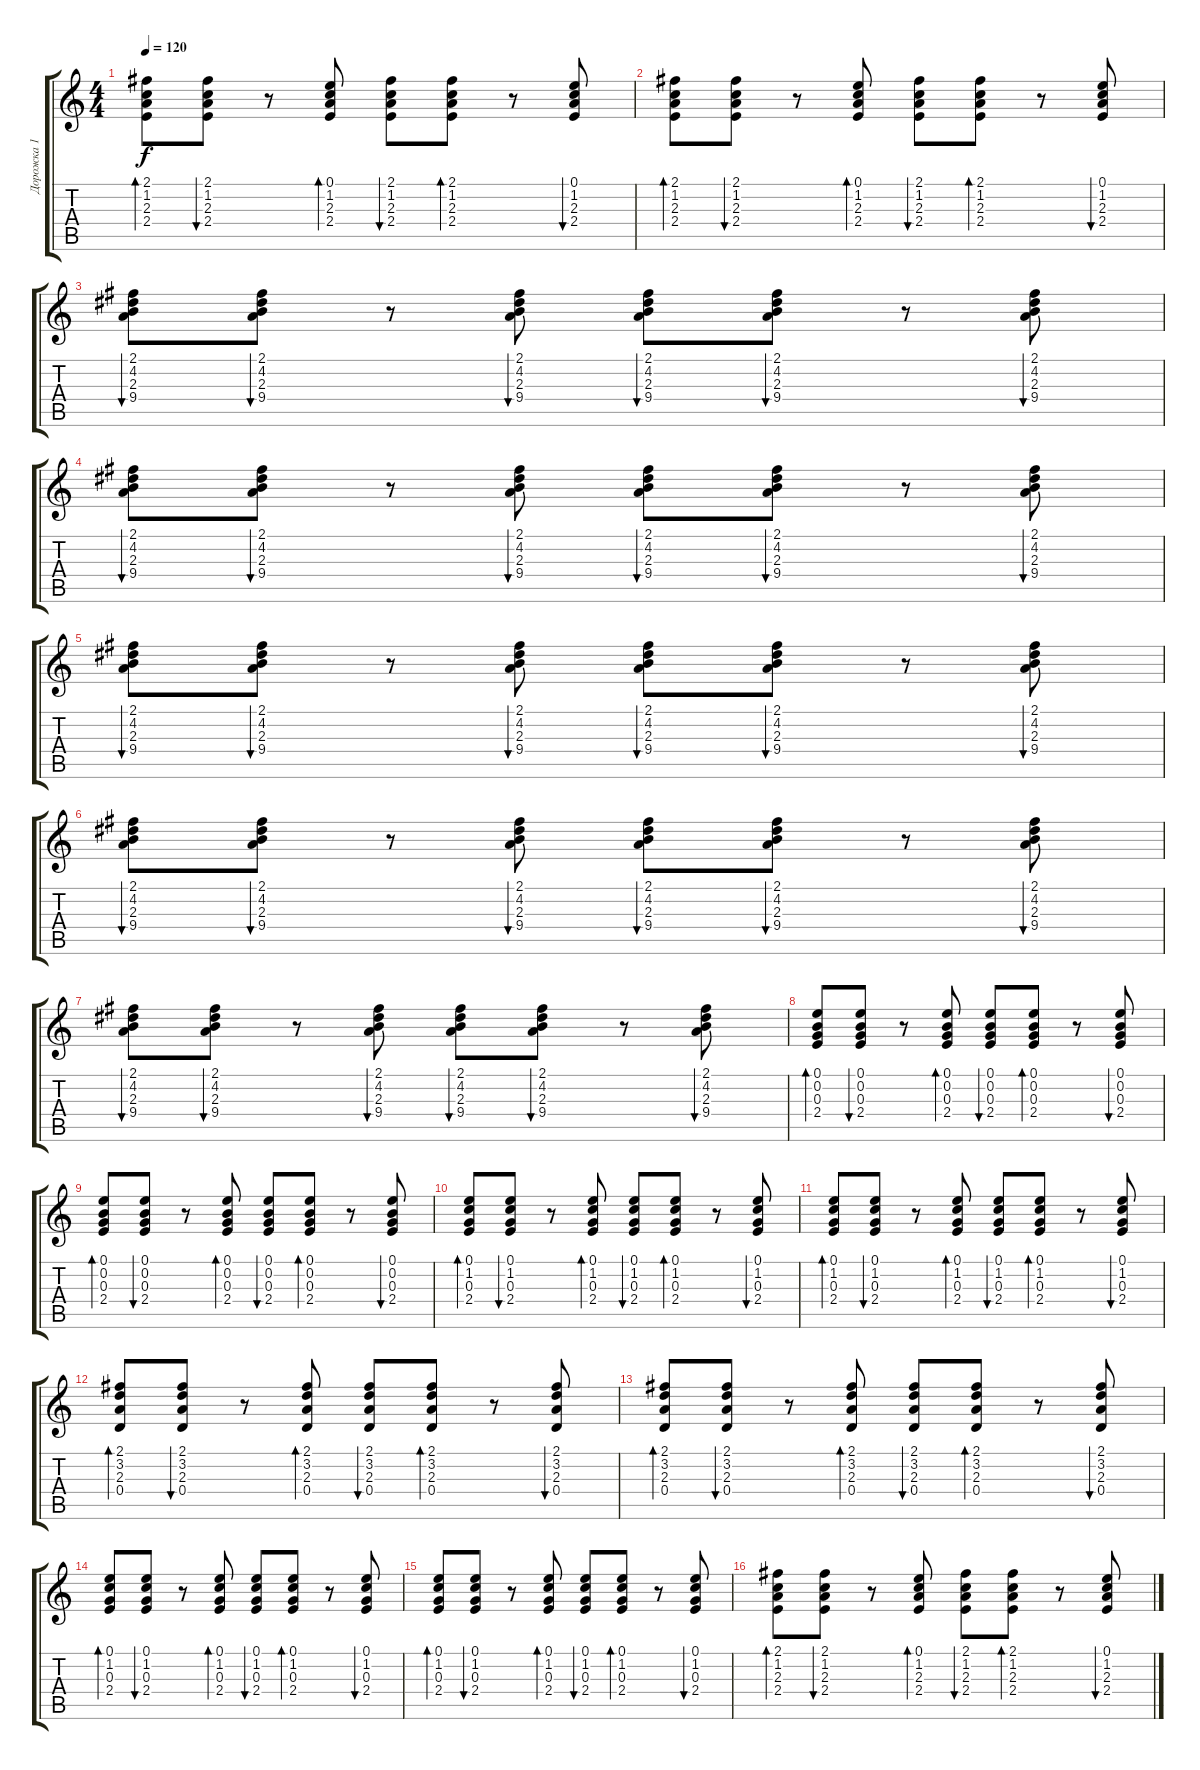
\track ("Дорожка 1" "Дорожка 1") {instrument acousticguitarsteel}
\staff {score tabs}
\tuning (E4 B3 G3 D3 A2 E2) {hide}
\ts (4 4)
\tempo 120
\clef g2
\ks c
(2.1 1.2 2.3 2.4).8{bd 60 dy f} (2.1 1.2 2.3 2.4).8{bu 60} r.8 (0.1 1.2 2.3 2.4).8{bd 60} (2.1 1.2 2.3 2.4).8{bu 60} (2.1 1.2 2.3 2.4).8{bd 60} r.8 (0.1 1.2 2.3 2.4).8{bu 60} |
(2.1 1.2 2.3 2.4).8{bd 60} (2.1 1.2 2.3 2.4).8{bu 60} r.8 (0.1 1.2 2.3 2.4).8{bd 60} (2.1 1.2 2.3 2.4).8{bu 60} (2.1 1.2 2.3 2.4).8{bd 60} r.8 (0.1 1.2 2.3 2.4).8{bu 60} |
(2.1 4.2 2.3 9.4).8{bu 60} (2.1 4.2 2.3 9.4).8{bu 60} r.8 (2.1 4.2 2.3 9.4).8{bu 60} (2.1 4.2 2.3 9.4).8{bu 60} (2.1 4.2 2.3 9.4).8{bu 60} r.8 (2.1 4.2 2.3 9.4).8{bu 60} |
(2.1 4.2 2.3 9.4).8{bu 60} (2.1 4.2 2.3 9.4).8{bu 60} r.8 (2.1 4.2 2.3 9.4).8{bu 60} (2.1 4.2 2.3 9.4).8{bu 60} (2.1 4.2 2.3 9.4).8{bu 60} r.8 (2.1 4.2 2.3 9.4).8{bu 60} |
(2.1 4.2 2.3 9.4).8{bu 60} (2.1 4.2 2.3 9.4).8{bu 60} r.8 (2.1 4.2 2.3 9.4).8{bu 60} (2.1 4.2 2.3 9.4).8{bu 60} (2.1 4.2 2.3 9.4).8{bu 60} r.8 (2.1 4.2 2.3 9.4).8{bu 60} |
(2.1 4.2 2.3 9.4).8{bu 60} (2.1 4.2 2.3 9.4).8{bu 60} r.8 (2.1 4.2 2.3 9.4).8{bu 60} (2.1 4.2 2.3 9.4).8{bu 60} (2.1 4.2 2.3 9.4).8{bu 60} r.8 (2.1 4.2 2.3 9.4).8{bu 60} |
(2.1 4.2 2.3 9.4).8{bu 60} (2.1 4.2 2.3 9.4).8{bu 60} r.8 (2.1 4.2 2.3 9.4).8{bu 60} (2.1 4.2 2.3 9.4).8{bu 60} (2.1 4.2 2.3 9.4).8{bu 60} r.8 (2.1 4.2 2.3 9.4).8{bu 60} |
(0.1 0.2 0.3 2.4).8{bd 60} (0.1 0.2 0.3 2.4).8{bu 60} r.8 (0.1 0.2 0.3 2.4).8{bd 60} (0.1 0.2 0.3 2.4).8{bu 60} (0.1 0.2 0.3 2.4).8{bd 60} r.8 (0.1 0.2 0.3 2.4).8{bu 60} |
(0.1 0.2 0.3 2.4).8{bd 60} (0.1 0.2 0.3 2.4).8{bu 60} r.8 (0.1 0.2 0.3 2.4).8{bd 60} (0.1 0.2 0.3 2.4).8{bu 60} (0.1 0.2 0.3 2.4).8{bd 60} r.8 (0.1 0.2 0.3 2.4).8{bu 60} |
(0.1 1.2 0.3 2.4).8{bd 60} (0.1 1.2 0.3 2.4).8{bu 60} r.8 (0.1 1.2 0.3 2.4).8{bd 60} (0.1 1.2 0.3 2.4).8{bu 60} (0.1 1.2 0.3 2.4).8{bd 60} r.8 (0.1 1.2 0.3 2.4).8{bu 60} |
(0.1 1.2 0.3 2.4).8{bd 60} (0.1 1.2 0.3 2.4).8{bu 60} r.8 (0.1 1.2 0.3 2.4).8{bd 60} (0.1 1.2 0.3 2.4).8{bu 60} (0.1 1.2 0.3 2.4).8{bd 60} r.8 (0.1 1.2 0.3 2.4).8{bu 60} |
(2.1 3.2 2.3 0.4).8{bd 60} (2.1 3.2 2.3 0.4).8{bu 60} r.8 (2.1 3.2 2.3 0.4).8{bd 60} (2.1 3.2 2.3 0.4).8{bu 60} (2.1 3.2 2.3 0.4).8{bd 60} r.8 (2.1 3.2 2.3 0.4).8{bu 60} |
(2.1 3.2 2.3 0.4).8{bd 60} (2.1 3.2 2.3 0.4).8{bu 60} r.8 (2.1 3.2 2.3 0.4).8{bd 60} (2.1 3.2 2.3 0.4).8{bu 60} (2.1 3.2 2.3 0.4).8{bd 60} r.8 (2.1 3.2 2.3 0.4).8{bu 60} |
(0.1 1.2 0.3 2.4).8{bd 60} (0.1 1.2 0.3 2.4).8{bu 60} r.8 (0.1 1.2 0.3 2.4).8{bd 60} (0.1 1.2 0.3 2.4).8{bu 60} (0.1 1.2 0.3 2.4).8{bd 60} r.8 (0.1 1.2 0.3 2.4).8{bu 60} |
(0.1 1.2 0.3 2.4).8{bd 60} (0.1 1.2 0.3 2.4).8{bu 60} r.8 (0.1 1.2 0.3 2.4).8{bd 60} (0.1 1.2 0.3 2.4).8{bu 60} (0.1 1.2 0.3 2.4).8{bd 60} r.8 (0.1 1.2 0.3 2.4).8{bu 60} |
(2.1 1.2 2.3 2.4).8{bd 60} (2.1 1.2 2.3 2.4).8{bu 60} r.8 (0.1 1.2 2.3 2.4).8{bd 60} (2.1 1.2 2.3 2.4).8{bu 60} (2.1 1.2 2.3 2.4).8{bd 60} r.8 (0.1 1.2 2.3 2.4).8{bu 60}
